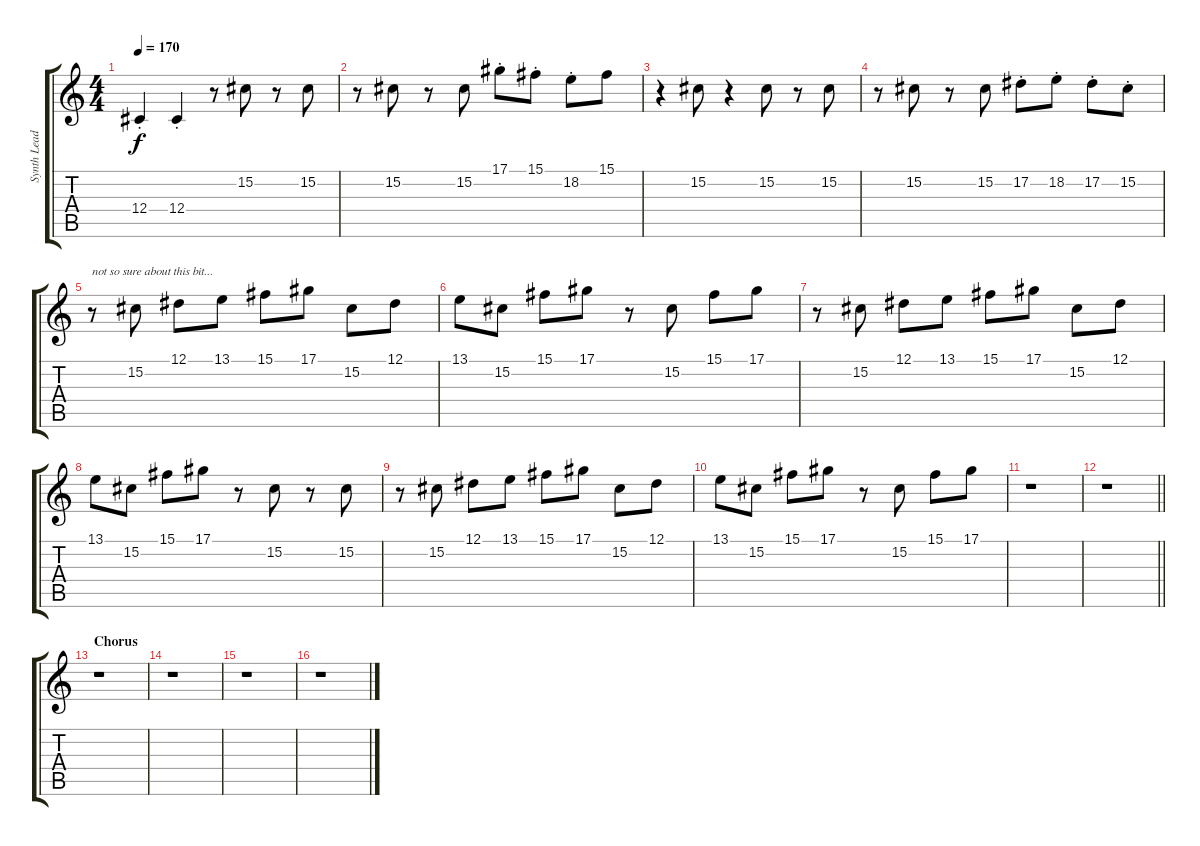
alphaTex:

\track ("Synth Lead" "Synth Lead") {instrument lead1square}
\staff {score tabs}
\tuning (Eb4 Bb3 Gb3 Db3 Ab2 Db2) {hide}
\ts (4 4)
\tempo 170
\clef g2
\ks c
12.4{st}.4{dy f} 12.4{st}.4 r.8 15.2.8 r.8 15.2.8 |
r.8 15.2.8 r.8 15.2.8 17.1{st}.8 15.1{st}.8 18.2{st}.8 15.1.8 |
r.4 15.2.8 r.4 15.2.8 r.8 15.2.8 |
r.8 15.2.8 r.8 15.2.8 17.2{st}.8 18.2{st}.8 17.2{st}.8 15.2{st}.8 |
r.8{txt "not so sure about this bit..."} 15.2.8 12.1.8 13.1.8 15.1.8 17.1.8 15.2.8 12.1.8 |
13.1.8 15.2.8 15.1.8 17.1.8 r.8 15.2.8 15.1.8 17.1.8 |
r.8 15.2.8 12.1.8 13.1.8 15.1.8 17.1.8 15.2.8 12.1.8 |
13.1.8 15.2.8 15.1.8 17.1.8 r.8 15.2.8 r.8 15.2.8 |
r.8 15.2.8 12.1.8 13.1.8 15.1.8 17.1.8 15.2.8 12.1.8 |
13.1.8 15.2.8 15.1.8 17.1.8 r.8 15.2.8 15.1.8 17.1.8 |
r.1 |
\barLineRight lightlight
r.1 |
\section ("" "Chorus")
r.1 |
r.1 |
r.1 |
r.1
